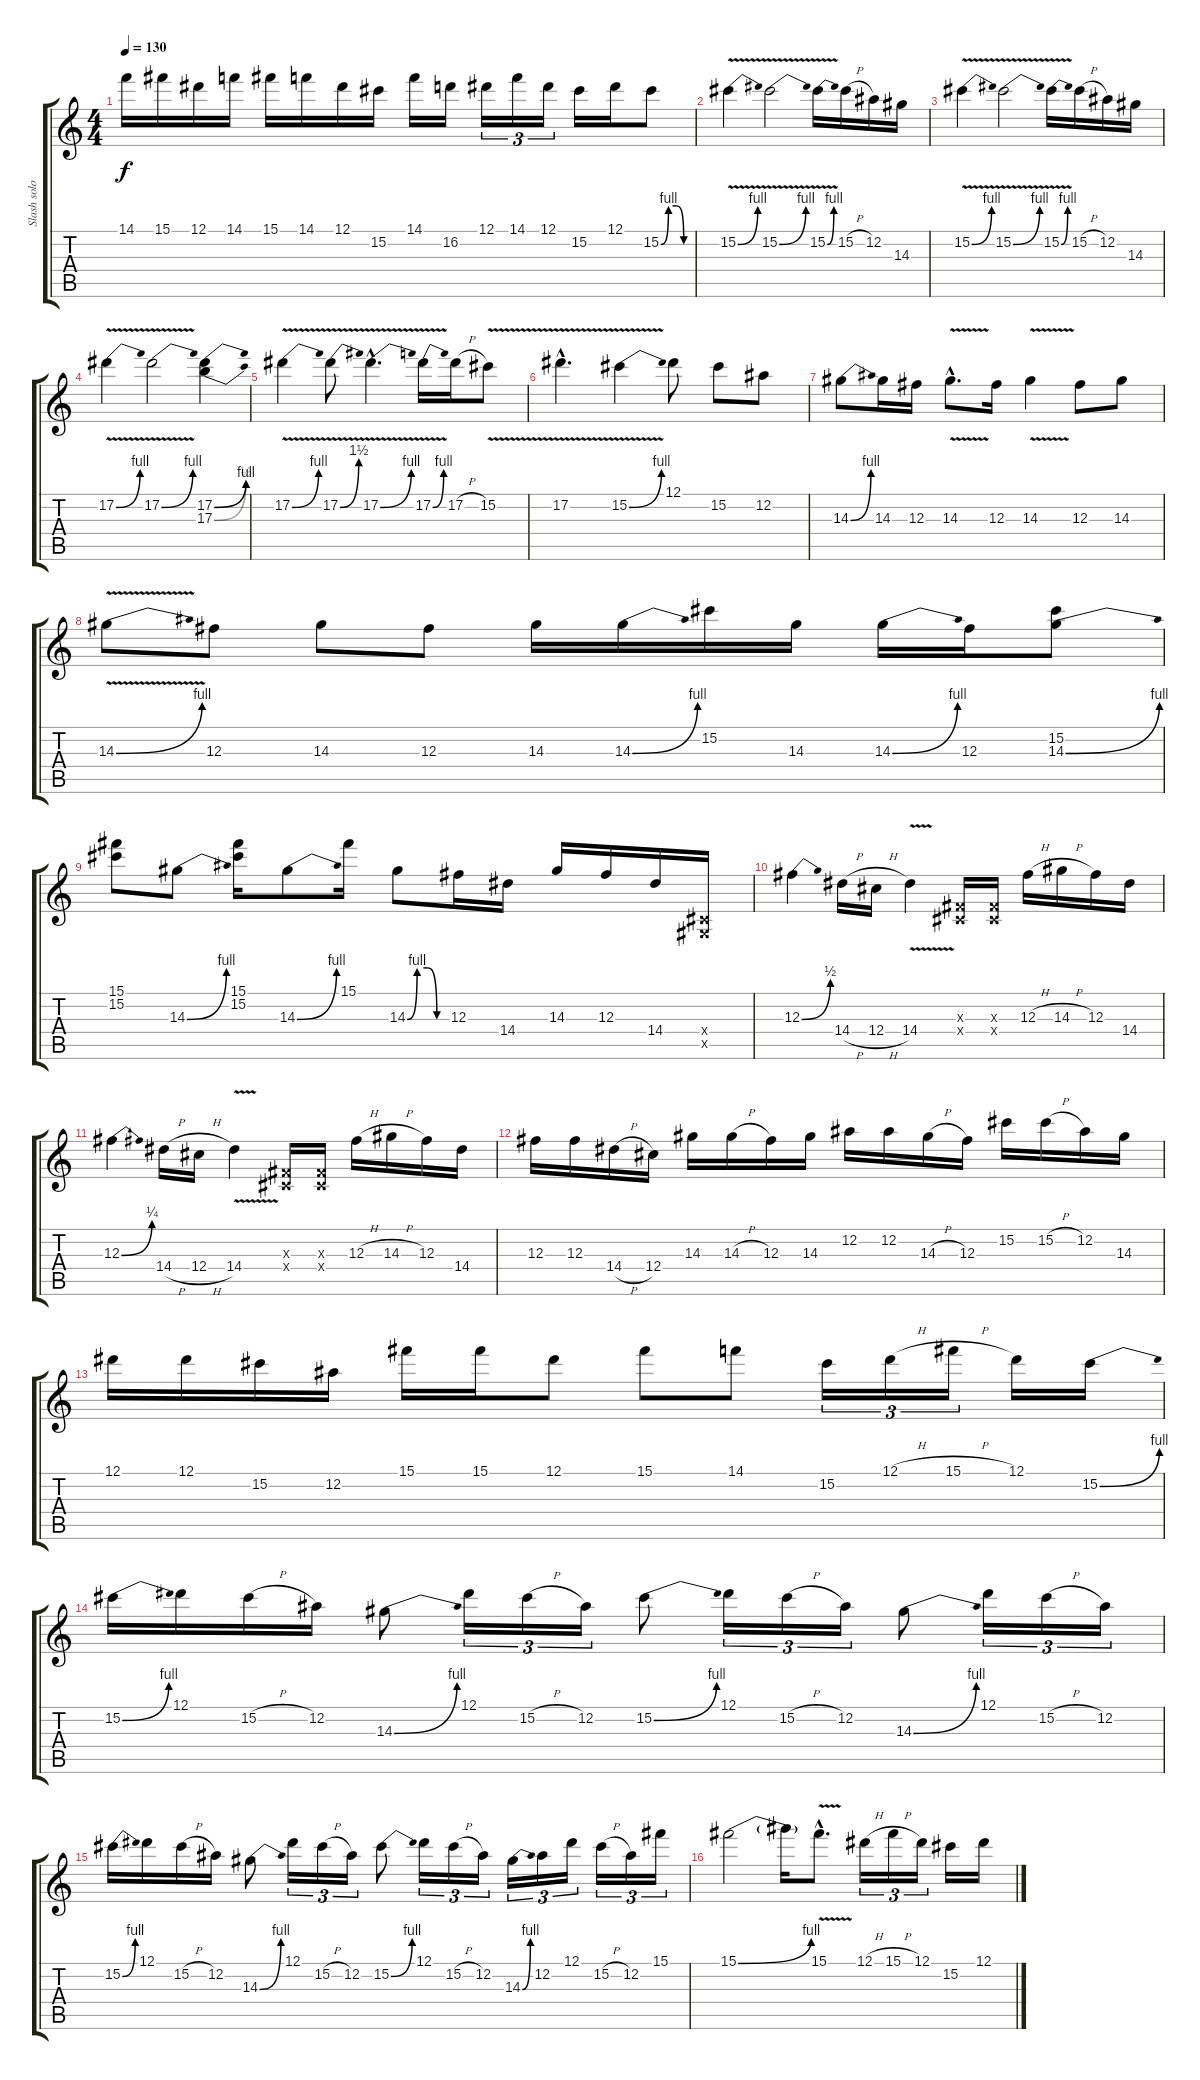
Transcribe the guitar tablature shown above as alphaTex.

\track ("Slash solo 2" "Slash solo") {instrument overdrivenguitar}
\staff {score tabs}
\tuning (Eb4 Bb3 Gb3 Db3 Ab2 Eb2) {hide}
\ts (4 4)
\tempo 130
\clef g2
\ks c
14.1.16{dy f} 15.1.16 12.1.16 14.1.16 15.1.16 14.1.16 12.1.16 15.2.16 14.1.16 16.2.16 12.1.16{tu (3 2)} 14.1.16{tu (3 2)} 12.1.16{tu (3 2)} 15.2.16 12.1.16 15.2{be (custom 0 0 15 4 30 4 45 0 60 0)}.8 |
15.2{be (bend 0 0 60 4) v}.4 15.2{be (bend 0 0 60 4) v}.2 15.2{be (bend 0 0 60 4) v}.16 15.2{h}.16 12.2.16 14.3.16 |
15.2{be (bend 0 0 60 4) v}.4 15.2{be (bend 0 0 60 4) v}.2 15.2{be (bend 0 0 60 4) v}.16 15.2{h}.16 12.2.16 14.3.16 |
17.2{be (bend 0 0 60 4) v}.4 17.2{be (bend 0 0 60 4) v}.2 (17.2{be (bend 0 0 60 4)} 17.3{be (bend 0 0 60 2)}).4 |
17.2{be (bend 0 0 60 4) v}.4 17.2{be (bend 0 0 60 6) v}.8 17.2{be (bend 0 0 60 4) v hac}.4{d} 17.2{be (bend 0 0 60 4) v}.16 17.2{h}.16 15.2{v}.8 |
17.2{v hac}.4{d} 15.2{be (bend 0 0 60 4) v}.4 12.1.8 15.2.8 12.2.8 |
14.3{be (bend 0 0 60 4)}.8 14.3.16 12.3.16 14.3{v hac}.8{d} 12.3.16 14.3{v}.4 12.3.8 14.3.8 |
14.3{be (bend 0 0 60 4) v}.8 12.3.8 14.3.8 12.3.8 14.3.16 14.3{be (bend 0 0 60 4)}.16 15.2.16 14.3.16 14.3{be (bend 0 0 60 4)}.16 12.3.16 (15.2 14.3{be (bend 0 0 60 4)}).8 |
(15.1 15.2).8 14.3{be (bend 0 0 60 4)}.8 (15.1 15.2).16 14.3{be (bend 0 0 60 4)}.8 15.1.16 14.3{be (custom 0 0 15 4 30 4 45 0 60 0)}.8 12.3.16 14.4.16 14.3.16 12.3.16 14.4.16 (0.4{x} 0.5{x}).16 |
12.3{be (bend 0 0 60 2)}.4 14.4{h}.16 12.4{h}.16 14.4{v}.4 (0.3{x} 0.4{x}).16 (0.3{x} 0.4{x}).16 12.3{h}.16 14.3{h}.16 12.3.16 14.4.16 |
12.3{be (bend 0 0 60 1)}.4 14.4{h}.16 12.4{h}.16 14.4{v}.4 (0.3{x} 0.4{x}).16 (0.3{x} 0.4{x}).16 12.3{h}.16 14.3{h}.16 12.3.16 14.4.16 |
12.3.16 12.3.16 14.4{h}.16 12.4.16 14.3.16 14.3{h}.16 12.3.16 14.3.16 12.2.16 12.2.16 14.3{h}.16 12.3.16 15.2.16 15.2{h}.16 12.2.16 14.3.16 |
12.1.16 12.1.16 15.2.16 12.2.16 15.1.16 15.1.16 12.1.8 15.1.8 14.1.8 15.2.16{tu (3 2)} 12.1{h}.16{tu (3 2)} 15.1{h}.16{tu (3 2)} 12.1.16 15.2{be (bend 0 0 60 4)}.16 |
15.2{be (bend 0 0 60 4)}.16 12.1.16 15.2{h}.16 12.2.16 14.3{be (bend 0 0 60 4)}.8 12.1.16{tu (3 2)} 15.2{h}.16{tu (3 2)} 12.2.16{tu (3 2)} 15.2{be (bend 0 0 60 4)}.8 12.1.16{tu (3 2)} 15.2{h}.16{tu (3 2)} 12.2.16{tu (3 2)} 14.3{be (bend 0 0 60 4)}.8 12.1.16{tu (3 2)} 15.2{h}.16{tu (3 2)} 12.2.16{tu (3 2)} |
15.2{be (bend 0 0 60 4)}.16 12.1.16 15.2{h}.16 12.2.16 14.3{be (bend 0 0 60 4)}.8 12.1.16{tu (3 2)} 15.2{h}.16{tu (3 2)} 12.2.16{tu (3 2)} 15.2{be (bend 0 0 60 4)}.8 12.1.16{tu (3 2)} 15.2{h}.16{tu (3 2)} 12.2.16{tu (3 2)} 14.3{be (bend 0 0 60 4)}.16{tu (3 2)} 12.2.16{tu (3 2)} 12.1.16{tu (3 2)} 15.2{h}.16{tu (3 2)} 12.2.16{tu (3 2)} 15.1.16{tu (3 2)} |
15.1{be (bend 0 0 60 4)}.2 15.1{t}.16 15.1{v hac}.8{d} 12.1{h}.16{tu (3 2)} 15.1{h}.16{tu (3 2)} 12.1.16{tu (3 2)} 15.2.16 12.1.16
